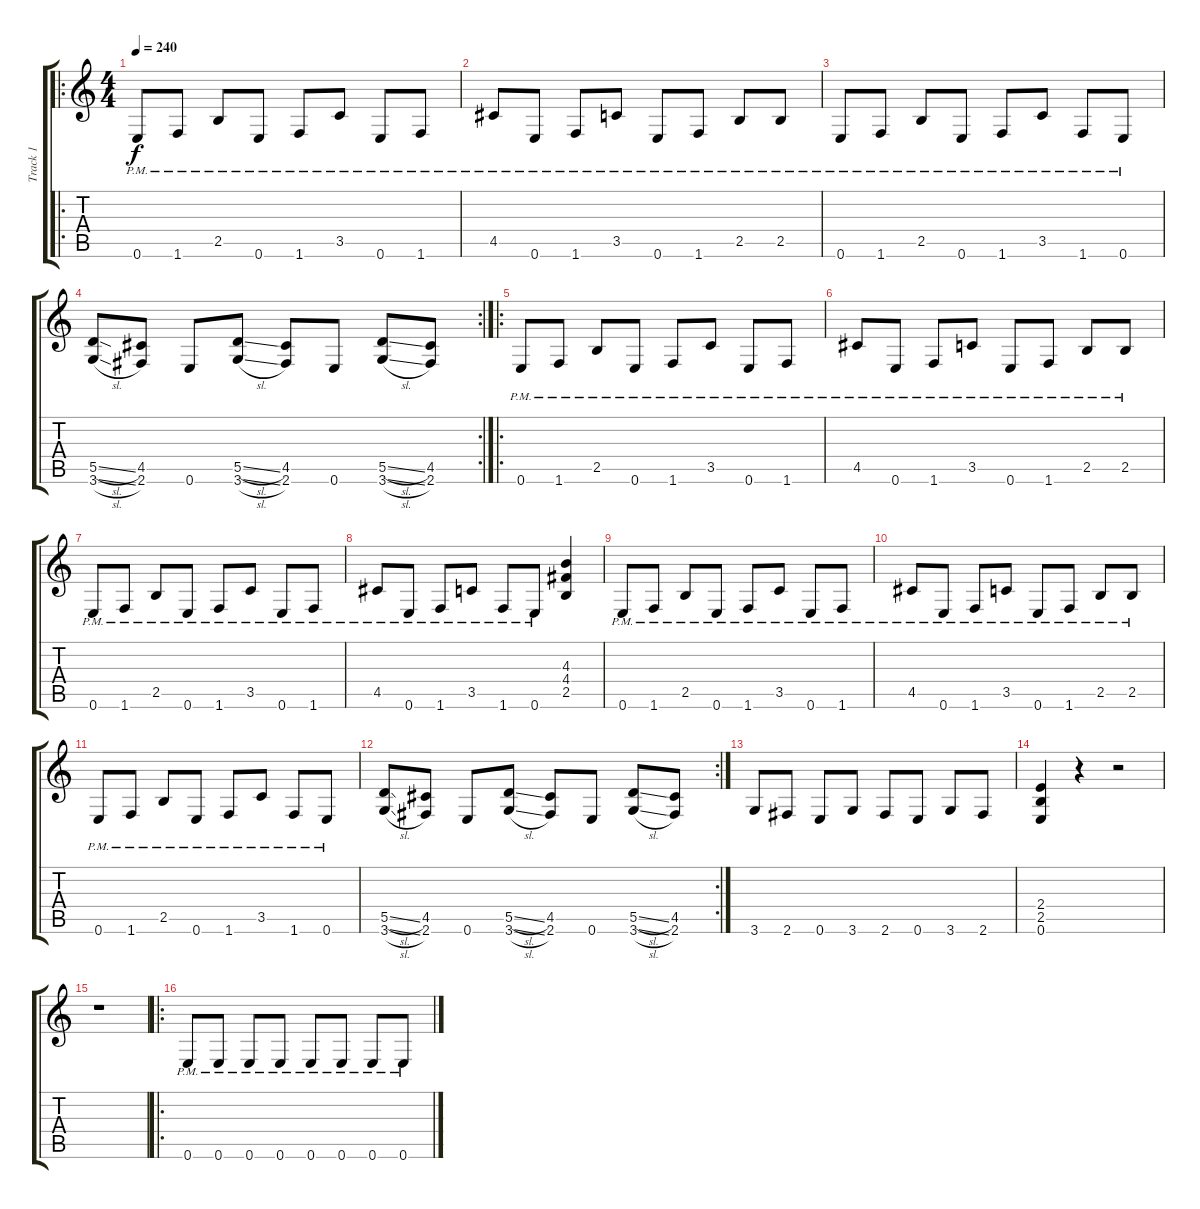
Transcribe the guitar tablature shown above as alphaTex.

\track ("Track 1" "Track 1") {instrument electricguitarjazz}
\staff {score tabs}
\tuning (E4 B3 G3 D3 A2 E2) {hide}
\ro
\ts (4 4)
\tempo 240
\clef g2
\ks c
0.6{pm}.8{dy f} 1.6{pm}.8 2.5{pm}.8 0.6{pm}.8 1.6{pm}.8 3.5{pm}.8 0.6{pm}.8 1.6{pm}.8 |
4.5{pm}.8 0.6{pm}.8 1.6{pm}.8 3.5{pm}.8 0.6{pm}.8 1.6{pm}.8 2.5{pm}.8 2.5{pm}.8 |
0.6{pm}.8 1.6{pm}.8 2.5{pm}.8 0.6{pm}.8 1.6{pm}.8 3.5{pm}.8 1.6{pm}.8 0.6{pm}.8 |
\rc 2
(5.5{sl} 3.6{sl}).8 (4.5 2.6).8 0.6.8 (5.5{sl} 3.6{sl}).8 (4.5 2.6).8 0.6.8 (5.5{sl} 3.6{sl}).8 (4.5 2.6).8 |
\ro
0.6{pm}.8 1.6{pm}.8 2.5{pm}.8 0.6{pm}.8 1.6{pm}.8 3.5{pm}.8 0.6{pm}.8 1.6{pm}.8 |
4.5{pm}.8 0.6{pm}.8 1.6{pm}.8 3.5{pm}.8 0.6{pm}.8 1.6{pm}.8 2.5{pm}.8 2.5{pm}.8 |
0.6{pm}.8 1.6{pm}.8 2.5{pm}.8 0.6{pm}.8 1.6{pm}.8 3.5{pm}.8 0.6{pm}.8 1.6{pm}.8 |
4.5{pm}.8 0.6{pm}.8 1.6{pm}.8 3.5{pm}.8 1.6{pm}.8 0.6{pm}.8 (4.3 4.4 2.5).4 |
0.6{pm}.8 1.6{pm}.8 2.5{pm}.8 0.6{pm}.8 1.6{pm}.8 3.5{pm}.8 0.6{pm}.8 1.6{pm}.8 |
4.5{pm}.8 0.6{pm}.8 1.6{pm}.8 3.5{pm}.8 0.6{pm}.8 1.6{pm}.8 2.5{pm}.8 2.5{pm}.8 |
0.6{pm}.8 1.6{pm}.8 2.5{pm}.8 0.6{pm}.8 1.6{pm}.8 3.5{pm}.8 1.6{pm}.8 0.6{pm}.8 |
\rc 2
(5.5{sl} 3.6{sl}).8 (4.5 2.6).8 0.6.8 (5.5{sl} 3.6{sl}).8 (4.5 2.6).8 0.6.8 (5.5{sl} 3.6{sl}).8 (4.5 2.6).8 |
3.6.8 2.6.8 0.6.8 3.6.8 2.6.8 0.6.8 3.6.8 2.6.8 |
(2.4 2.5 0.6).4 r.4 r.2 |
r.1 |
\ro
0.6{pm}.8 0.6{pm}.8 0.6{pm}.8 0.6{pm}.8 0.6{pm}.8 0.6{pm}.8 0.6{pm}.8 0.6{pm}.8
